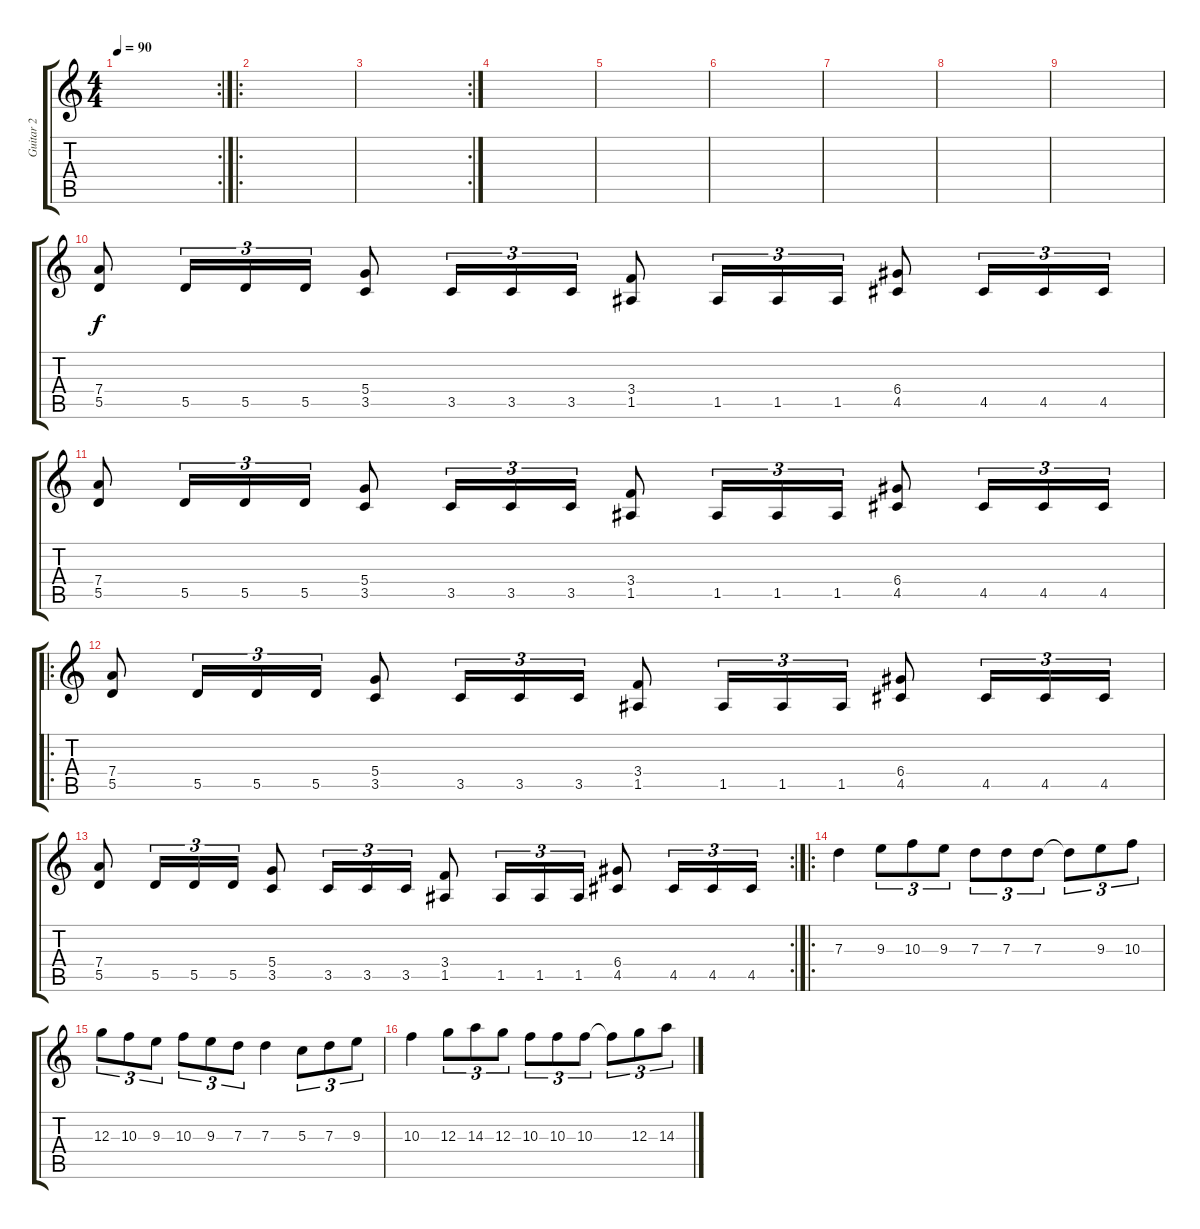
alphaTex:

\track ("Guitar 2" "Guitar 2") {instrument overdrivenguitar}
\staff {score tabs}
\tuning (E4 B3 G3 D3 A2 E2) {hide}
\rc 2
\ts (4 4)
\tempo 90
\clef g2
\ks c
|
\ro
|
\rc 2
|
|
|
|
|
|
|
(7.4 5.5).8 5.5.16{tu (3 2)} 5.5.16{tu (3 2)} 5.5.16{tu (3 2)} (5.4 3.5).8 3.5.16{tu (3 2)} 3.5.16{tu (3 2)} 3.5.16{tu (3 2)} (3.4 1.5).8 1.5.16{tu (3 2)} 1.5.16{tu (3 2)} 1.5.16{tu (3 2)} (6.4 4.5).8 4.5.16{tu (3 2)} 4.5.16{tu (3 2)} 4.5.16{tu (3 2)} |
(7.4 5.5).8 5.5.16{tu (3 2)} 5.5.16{tu (3 2)} 5.5.16{tu (3 2)} (5.4 3.5).8 3.5.16{tu (3 2)} 3.5.16{tu (3 2)} 3.5.16{tu (3 2)} (3.4 1.5).8 1.5.16{tu (3 2)} 1.5.16{tu (3 2)} 1.5.16{tu (3 2)} (6.4 4.5).8 4.5.16{tu (3 2)} 4.5.16{tu (3 2)} 4.5.16{tu (3 2)} |
\ro
(7.4 5.5).8 5.5.16{tu (3 2)} 5.5.16{tu (3 2)} 5.5.16{tu (3 2)} (5.4 3.5).8 3.5.16{tu (3 2)} 3.5.16{tu (3 2)} 3.5.16{tu (3 2)} (3.4 1.5).8 1.5.16{tu (3 2)} 1.5.16{tu (3 2)} 1.5.16{tu (3 2)} (6.4 4.5).8 4.5.16{tu (3 2)} 4.5.16{tu (3 2)} 4.5.16{tu (3 2)} |
\rc 2
(7.4 5.5).8 5.5.16{tu (3 2)} 5.5.16{tu (3 2)} 5.5.16{tu (3 2)} (5.4 3.5).8 3.5.16{tu (3 2)} 3.5.16{tu (3 2)} 3.5.16{tu (3 2)} (3.4 1.5).8 1.5.16{tu (3 2)} 1.5.16{tu (3 2)} 1.5.16{tu (3 2)} (6.4 4.5).8 4.5.16{tu (3 2)} 4.5.16{tu (3 2)} 4.5.16{tu (3 2)} |
\ro
7.3.4 9.3.8{tu (3 2)} 10.3.8{tu (3 2)} 9.3.8{tu (3 2)} 7.3.8{tu (3 2)} 7.3.8{tu (3 2)} 7.3.8{tu (3 2)} 7.3{t}.8{tu (3 2)} 9.3.8{tu (3 2)} 10.3.8{tu (3 2)} |
12.3.8{tu (3 2)} 10.3.8{tu (3 2)} 9.3.8{tu (3 2)} 10.3.8{tu (3 2)} 9.3.8{tu (3 2)} 7.3.8{tu (3 2)} 7.3.4 5.3.8{tu (3 2)} 7.3.8{tu (3 2)} 9.3.8{tu (3 2)} |
10.3.4 12.3.8{tu (3 2)} 14.3.8{tu (3 2)} 12.3.8{tu (3 2)} 10.3.8{tu (3 2)} 10.3.8{tu (3 2)} 10.3.8{tu (3 2)} 10.3{t}.8{tu (3 2)} 12.3.8{tu (3 2)} 14.3.8{tu (3 2)}
